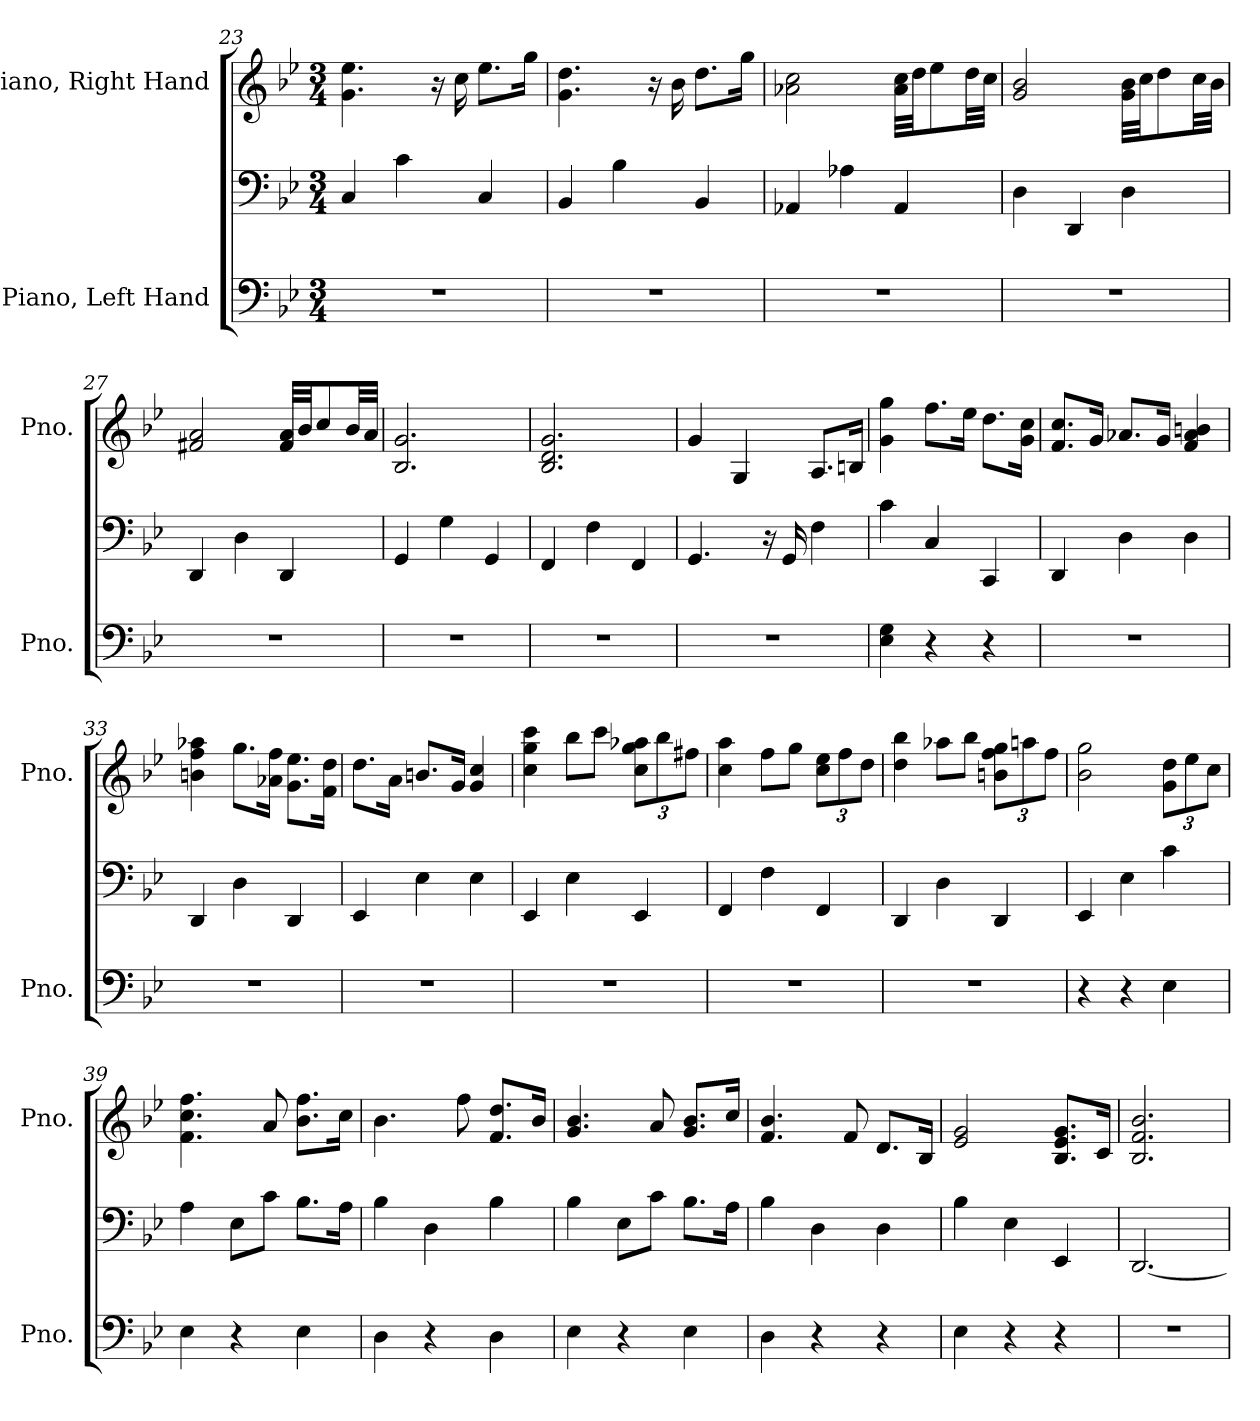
**kern	**kern	**kern
*part2	*part2	*part1
*staff3	*staff2	*staff1
*I"Piano, Left Hand	*	*I"Piano, Right Hand
*I'Pno.	*	*I'Pno.
*clefF4	*clefF4	*clefG2
*k[b-e-]	*k[b-e-]	*k[b-e-]
*M3/4	*M3/4	*M3/4
=23	=23	=23
2.r	4C/	4.g\ 4.ee-\
.	4c\	.
.	.	16r
.	.	16cc\
.	4C/	8.ee-\L
.	.	16gg\Jk
=24	=24	=24
2.r	4BB-/	4.g\ 4.dd\
.	4B-\	.
.	.	16r
.	.	16b-\
.	4BB-/	8.dd\L
.	.	16gg\Jk
=25	=25	=25
2.r	4AA-X/	2a-X\ 2cc\
.	4A-X\	.
.	4AA-/	32a-\ 32cc\LLL
.	.	32dd\JJ
.	.	8ee-\
.	.	32dd\LL
.	.	32cc\JJJ
=26	=26	=26
2.r	4D\	2g/ 2b-/
.	4DD/	.
.	4D\	32g\ 32b-\LLL
.	.	32cc\JJ
.	.	8dd\
.	.	32cc\LL
.	.	32b-\JJJ
!!LO:LB:g=z
=27	=27	=27
2.r	4DD/	2f#X/ 2a/
.	4D\	.
.	4DD/	32f#/ 32a/LLL
.	.	32b-/JJ
.	.	8cc/
.	.	32b-/LL
.	.	32a/JJJ
=28	=28	=28
2.r	4GG/	2.B-/ 2.g/
.	4G\	.
.	4GG/	.
=29	=29	=29
2.r	4FF/	2.B-/ 2.d/ 2.g/
.	4F\	.
.	4FF/	.
=30	=30	=30
2.r	4.GG/	4g/
.	.	4G/
.	16r	.
.	16GG/	.
.	4F\	8.A/L
.	.	16Bn/Jk
=31	=31	=31
4E-\ 4G\	4c\	4g\ 4gg\
4r	4C/	8.ff\L
.	.	16ee-\Jk
4r	4CC/	8.dd\L
.	.	16g\ 16cc\Jk
=32	=32	=32
2.r	4DD/	8.f/ 8.cc/L
.	.	16g/Jk
.	4D\	8.a-X/L
.	.	16g/Jk
.	4D\	4f/ 4a-/ 4bn/
!!LO:LB:g=z
=33	=33	=33
2.r	4DD/	4bn\ 4ff\ 4aa-X\
.	4D\	8.gg\L
.	.	16a-X\ 16ff\Jk
.	4DD/	8.g\ 8.ee-\L
.	.	16f\ 16dd\Jk
=34	=34	=34
2.r	4EE-/	8.dd\L
.	.	16a\Jk
.	4E-\	8.bn/L
.	.	16g/Jk
.	4E-\	4g/ 4cc/
=35	=35	=35
2.r	4EE-/	4cc\ 4gg\ 4ccc\
.	4E-\	8bb-\L
.	.	8ccc\J
*	*	*Xbrackettup
.	4EE-/	12cc\ 12gg\ 12aa-X\L
.	.	12bb-\
.	.	12ff#X\J
=36	=36	=36
2.r	4FF/	4cc\ 4aa\
.	4F\	8ff\L
.	.	8gg\J
.	4FF/	12cc\ 12ee-\L
.	.	12ff\
.	.	12dd\J
=37	=37	=37
2.r	4DD/	4dd\ 4bb-\
.	4D\	8aa-X\L
.	.	8bb-\J
.	4DD/	12bn\ 12ff\ 12gg\L
.	.	12aan\
.	.	12ff\J
!!LO:LB:g=z
=38	=38	=38
4r	4EE-/	2b-\ 2gg\
4r	4E-\	.
4E-\	4c\	12g\ 12dd\L
.	.	12ee-\
.	.	12cc\J
=39	=39	=39
4E-\	4A\	4.f\ 4.cc\ 4.ff\
4r	8E-\L	.
.	8c\J	8a/
4E-\	8.B-\L	8.b-\ 8.ff\L
.	16A\Jk	16cc\Jk
=40	=40	=40
4D\	4B-\	4.b-\
4r	4D\	.
.	.	8ff\
4D\	4B-\	8.f/ 8.dd/L
.	.	16b-/Jk
=41	=41	=41
4E-\	4B-\	4.g/ 4.b-/
4r	8E-\L	.
.	8c\J	8a/
4E-\	8.B-\L	8.g/ 8.b-/L
.	16A\Jk	16cc/Jk
=42	=42	=42
4D\	4B-\	4.f/ 4.b-/
4r	4D\	.
.	.	8f/
4r	4D\	8.d/L
.	.	16B-/Jk
=43	=43	=43
4E-\	4B-\	2e-/ 2g/
4r	4E-\	.
4r	4EE-/	8.B-/ 8.e-/ 8.g/L
.	.	16c/Jk
=44	=44	=44
2.r	[2.DD/	2.B-/ 2.f/ 2.b-/
=	=	=
*-	*-	*-
